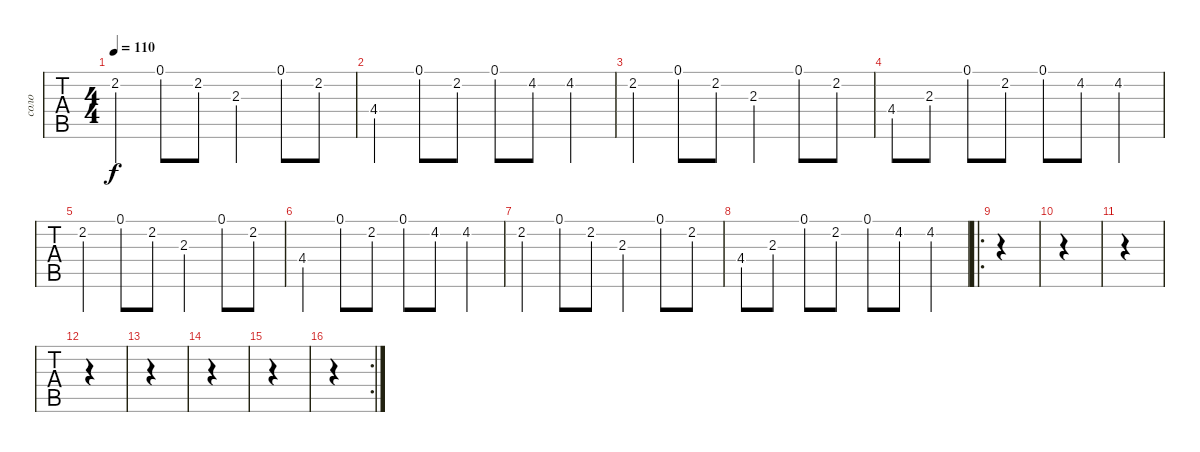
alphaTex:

\track ("соло" "соло") {instrument distortionguitar}
\staff {tabs}
\tuning (E4 B3 G3 D3 A2 E2) {hide}
\ts (4 4)
\tempo 110
\clef g2
\ks c
2.2.4{dy f} 0.1.8 2.2.8 2.3.4 0.1.8 2.2.8 |
4.4.4 0.1.8 2.2.8 0.1.8 4.2.8 4.2.4 |
2.2.4 0.1.8 2.2.8 2.3.4 0.1.8 2.2.8 |
4.4.8 2.3.8 0.1.8 2.2.8 0.1.8 4.2.8 4.2.4 |
2.2.4 0.1.8 2.2.8 2.3.4 0.1.8 2.2.8 |
4.4.4 0.1.8 2.2.8 0.1.8 4.2.8 4.2.4 |
2.2.4 0.1.8 2.2.8 2.3.4 0.1.8 2.2.8 |
4.4.8 2.3.8 0.1.8 2.2.8 0.1.8 4.2.8 4.2.4 |
\ro
|
|
|
|
|
|
|
\rc 2
